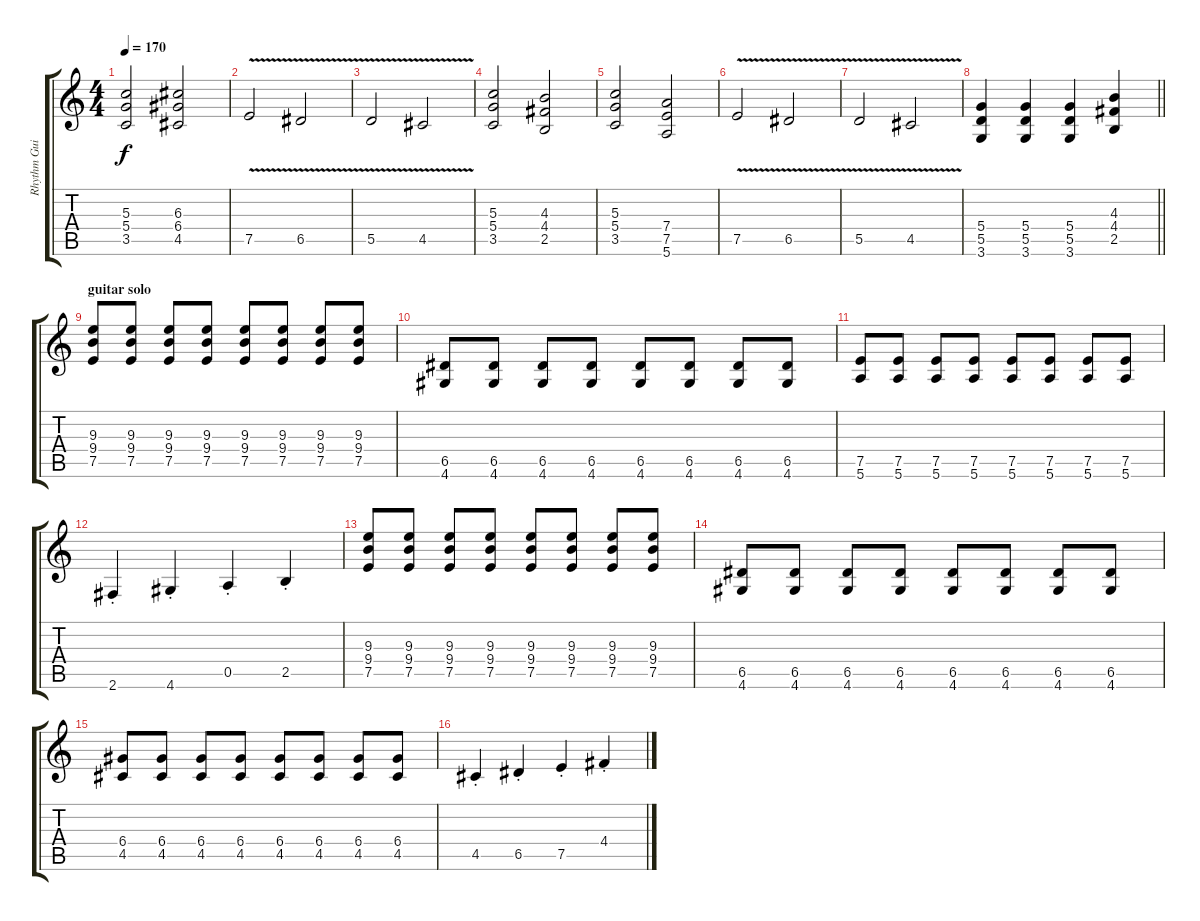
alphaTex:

\track ("Rhythm Guitar" "Rhythm Gui") {instrument distortionguitar}
\staff {score tabs}
\tuning (E4 B3 G3 D3 A2 E2) {hide}
\ts (4 4)
\tempo 170
\clef g2
\ks c
(5.3 5.4 3.5).2{dy f} (6.3 6.4 4.5).2 |
7.5{v}.2 6.5{v}.2 |
5.5{v}.2 4.5{v}.2 |
(5.3 5.4 3.5).2 (4.3 4.4 2.5).2 |
(5.3 5.4 3.5).2 (7.4 7.5 5.6).2 |
7.5{v}.2 6.5{v}.2 |
5.5{v}.2 4.5{v}.2 |
\barLineRight lightlight
(5.4 5.5 3.6).4 (5.4 5.5 3.6).4 (5.4 5.5 3.6).4 (4.3 4.4 2.5).4 |
\section ("" "guitar solo")
(9.3 9.4 7.5).8 (9.3 9.4 7.5).8 (9.3 9.4 7.5).8 (9.3 9.4 7.5).8 (9.3 9.4 7.5).8 (9.3 9.4 7.5).8 (9.3 9.4 7.5).8 (9.3 9.4 7.5).8 |
(6.5 4.6).8 (6.5 4.6).8 (6.5 4.6).8 (6.5 4.6).8 (6.5 4.6).8 (6.5 4.6).8 (6.5 4.6).8 (6.5 4.6).8 |
(7.5 5.6).8 (7.5 5.6).8 (7.5 5.6).8 (7.5 5.6).8 (7.5 5.6).8 (7.5 5.6).8 (7.5 5.6).8 (7.5 5.6).8 |
2.6{st}.4 4.6{st}.4 0.5{st}.4 2.5{st}.4 |
(9.3 9.4 7.5).8 (9.3 9.4 7.5).8 (9.3 9.4 7.5).8 (9.3 9.4 7.5).8 (9.3 9.4 7.5).8 (9.3 9.4 7.5).8 (9.3 9.4 7.5).8 (9.3 9.4 7.5).8 |
(6.5 4.6).8 (6.5 4.6).8 (6.5 4.6).8 (6.5 4.6).8 (6.5 4.6).8 (6.5 4.6).8 (6.5 4.6).8 (6.5 4.6).8 |
(6.4 4.5).8 (6.4 4.5).8 (6.4 4.5).8 (6.4 4.5).8 (6.4 4.5).8 (6.4 4.5).8 (6.4 4.5).8 (6.4 4.5).8 |
4.5{st}.4 6.5{st}.4 7.5{st}.4 4.4{st}.4
